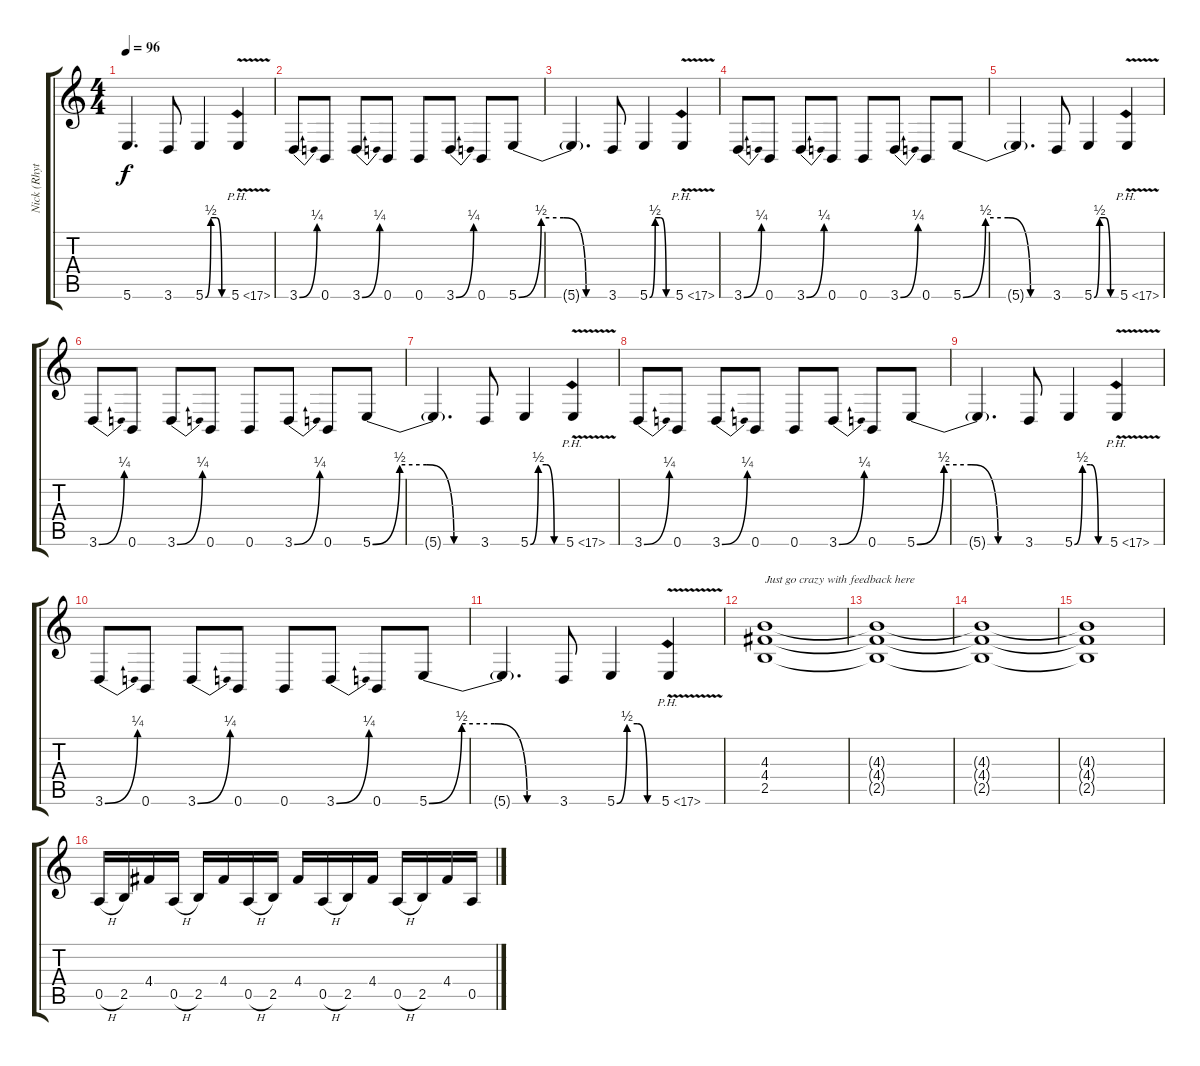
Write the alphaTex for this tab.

\track ("Nick (Rhythm Guitar)" "Nick (Rhyt") {instrument distortionguitar}
\staff {score tabs}
\tuning (E4 B3 G3 D3 A2 B1) {hide}
\ts (4 4)
\tempo 96
\clef g2
\ks c
5.6{t}.4{d dy f} 3.6.8 5.6{be (custom 0 0 15 2 30 2 45 0 60 0)}.4 5.6{ph 12 v}.4 |
3.6{be (bend 0 0 60 1)}.8 0.6.8 3.6{be (bend 0 0 60 1)}.8 0.6.8 0.6.8 3.6{be (bend 0 0 60 1)}.8 0.6.8 5.6{be (custom 0 0 15 2 30 2 45 0 60 0)}.8 |
5.6{t}.4{d} 3.6.8 5.6{be (custom 0 0 15 2 30 2 45 0 60 0)}.4 5.6{ph 12 v}.4 |
3.6{be (bend 0 0 60 1)}.8 0.6.8 3.6{be (bend 0 0 60 1)}.8 0.6.8 0.6.8 3.6{be (bend 0 0 60 1)}.8 0.6.8 5.6{be (custom 0 0 15 2 30 2 45 0 60 0)}.8 |
5.6{t}.4{d} 3.6.8 5.6{be (custom 0 0 15 2 30 2 45 0 60 0)}.4 5.6{ph 12 v}.4 |
3.6{be (bend 0 0 60 1)}.8 0.6.8 3.6{be (bend 0 0 60 1)}.8 0.6.8 0.6.8 3.6{be (bend 0 0 60 1)}.8 0.6.8 5.6{be (custom 0 0 15 2 30 2 45 0 60 0)}.8 |
5.6{t}.4{d} 3.6.8 5.6{be (custom 0 0 15 2 30 2 45 0 60 0)}.4 5.6{ph 12 v}.4 |
3.6{be (bend 0 0 60 1)}.8 0.6.8 3.6{be (bend 0 0 60 1)}.8 0.6.8 0.6.8 3.6{be (bend 0 0 60 1)}.8 0.6.8 5.6{be (custom 0 0 15 2 30 2 45 0 60 0)}.8 |
5.6{t}.4{d} 3.6.8 5.6{be (custom 0 0 15 2 30 2 45 0 60 0)}.4 5.6{ph 12 v}.4 |
3.6{be (bend 0 0 60 1)}.8 0.6.8 3.6{be (bend 0 0 60 1)}.8 0.6.8 0.6.8 3.6{be (bend 0 0 60 1)}.8 0.6.8 5.6{be (custom 0 0 15 2 30 2 45 0 60 0)}.8 |
5.6{t}.4{d} 3.6.8 5.6{be (custom 0 0 15 2 30 2 45 0 60 0)}.4 5.6{ph 12 v}.4 |
(4.3 4.4 2.5).1{txt "Just go crazy with feedback here"} |
(4.3{t} 4.4{t} 2.5{t}).1 |
(4.3{t} 4.4{t} 2.5{t}).1 |
(4.3{t} 4.4{t} 2.5{t}).1 |
0.5{h}.16{volume 16 instrument electricguitarclean} 2.5.16 4.4.16 0.5{h}.16 2.5.16 4.4.16 0.5{h}.16 2.5.16 4.4.16 0.5{h}.16 2.5.16 4.4.16 0.5{h}.16 2.5.16 4.4.16 0.5.16
